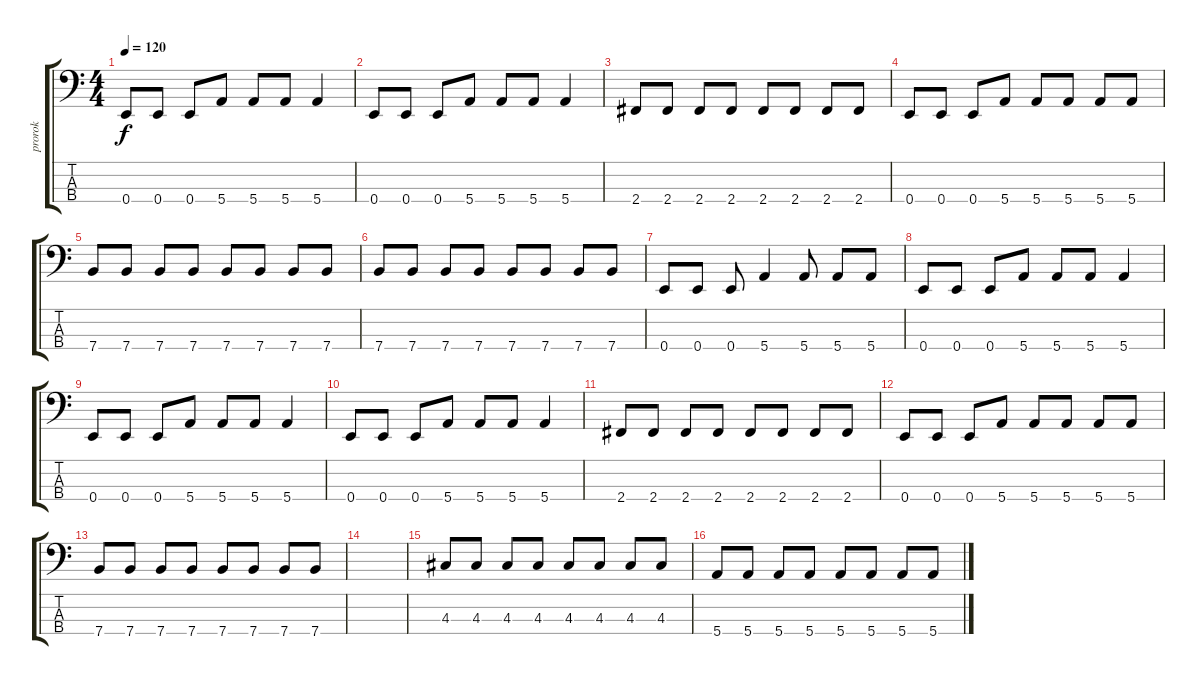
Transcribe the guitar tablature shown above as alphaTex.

\track ("prorok" "prorok") {instrument electricbassfinger}
\staff {score tabs}
\tuning (G2 D2 A1 E1) {hide}
\ts (4 4)
\tempo 120
\clef f4
\ks c
0.4.8{dy f} 0.4.8 0.4.8 5.4.8 5.4.8 5.4.8 5.4.4 |
0.4.8 0.4.8 0.4.8 5.4.8 5.4.8 5.4.8 5.4.4 |
2.4.8 2.4.8 2.4.8 2.4.8 2.4.8 2.4.8 2.4.8 2.4.8 |
0.4.8 0.4.8 0.4.8 5.4.8 5.4.8 5.4.8 5.4.8 5.4.8 |
7.4.8 7.4.8 7.4.8 7.4.8 7.4.8 7.4.8 7.4.8 7.4.8 |
7.4.8 7.4.8 7.4.8 7.4.8 7.4.8 7.4.8 7.4.8 7.4.8 |
0.4.8 0.4.8 0.4.8 5.4.4 5.4.8 5.4.8 5.4.8 |
0.4.8 0.4.8 0.4.8 5.4.8 5.4.8 5.4.8 5.4.4 |
0.4.8 0.4.8 0.4.8 5.4.8 5.4.8 5.4.8 5.4.4 |
0.4.8 0.4.8 0.4.8 5.4.8 5.4.8 5.4.8 5.4.4 |
2.4.8 2.4.8 2.4.8 2.4.8 2.4.8 2.4.8 2.4.8 2.4.8 |
0.4.8 0.4.8 0.4.8 5.4.8 5.4.8 5.4.8 5.4.8 5.4.8 |
7.4.8 7.4.8 7.4.8 7.4.8 7.4.8 7.4.8 7.4.8 7.4.8 |
|
4.3.8 4.3.8 4.3.8 4.3.8 4.3.8 4.3.8 4.3.8 4.3.8 |
5.4.8 5.4.8 5.4.8 5.4.8 5.4.8 5.4.8 5.4.8 5.4.8
